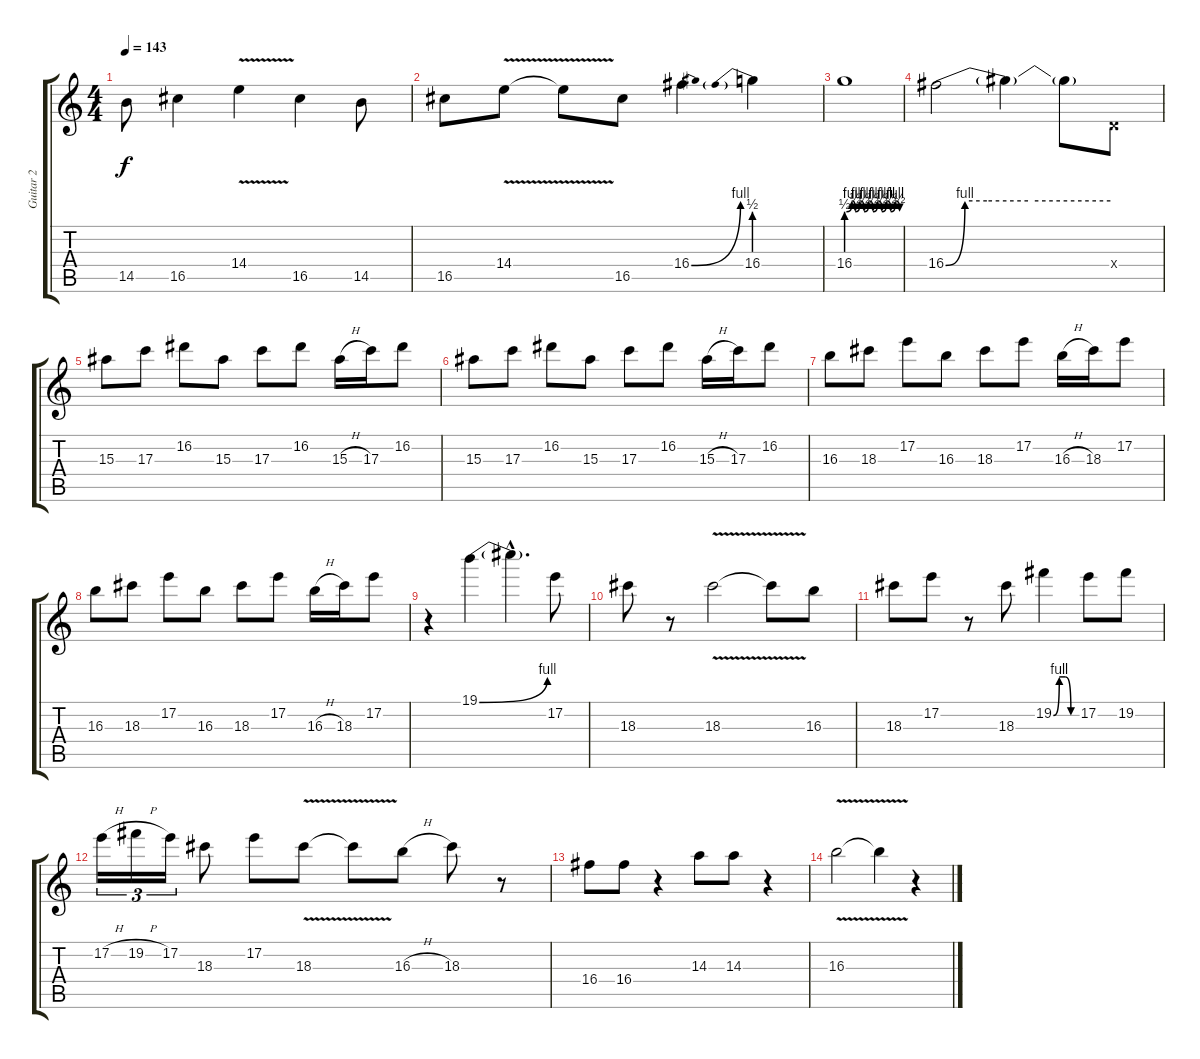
\track ("Guitar 2" "Guitar 2") {instrument overdrivenguitar}
\staff {score tabs}
\tuning (E4 B3 G3 D3 A2 E2) {hide}
\ts (4 4)
\tempo 143
\clef g2
\ks c
14.5.8{dy f} 16.5.4 14.4{v}.4 16.5.4 14.5.8 |
16.5.8 14.4{v}.8 14.4{t}.8 16.5.8 16.4{be (bend 0 0 60 4)}.4 16.4{be (prebend 0 2 60 2)}.4 |
16.4{be (custom 0 2 6 4 10 2 15 4 20 2 25 4 30 2 35 4 40 2 45 4 50 2 55 4 60 2)}.1 |
16.4{be (custom 0 0 7 4 15 4 30 4 60 4)}.2 16.4{t}.4 16.4{t}.8 0.4{x}.8 |
15.3.8 17.3.8 16.2.8 15.3.8 17.3.8 16.2.8 15.3{h}.16 17.3.16 16.2.8 |
15.3.8 17.3.8 16.2.8 15.3.8 17.3.8 16.2.8 15.3{h}.16 17.3.16 16.2.8 |
16.3.8 18.3.8 17.2.8 16.3.8 18.3.8 17.2.8 16.3{h}.16 18.3.16 17.2.8 |
16.3.8 18.3.8 17.2.8 16.3.8 18.3.8 17.2.8 16.3{h}.16 18.3.16 17.2.8 |
r.4 19.1{be (bend 0 0 60 4)}.4 19.1{hac t}.4{d} 17.2.8 |
18.3.8 r.8 18.3{v}.2 18.3{t}.8 16.3.8 |
18.3.8 17.2.8 r.8 18.3.8 19.2{be (custom 0 0 15 4 30 4 45 0 60 0)}.4 17.2.8 19.2.8 |
17.2{h}.16{tu (3 2)} 19.2{h}.16{tu (3 2)} 17.2.16{tu (3 2)} 18.3.8 17.2.8 18.3{v}.8 18.3{t}.8 16.3{h}.8 18.3.8 r.8 |
16.4.8 16.4.8 r.4 14.3.8 14.3.8 r.4 |
16.3{v}.2 16.3{t}.4 r.4
